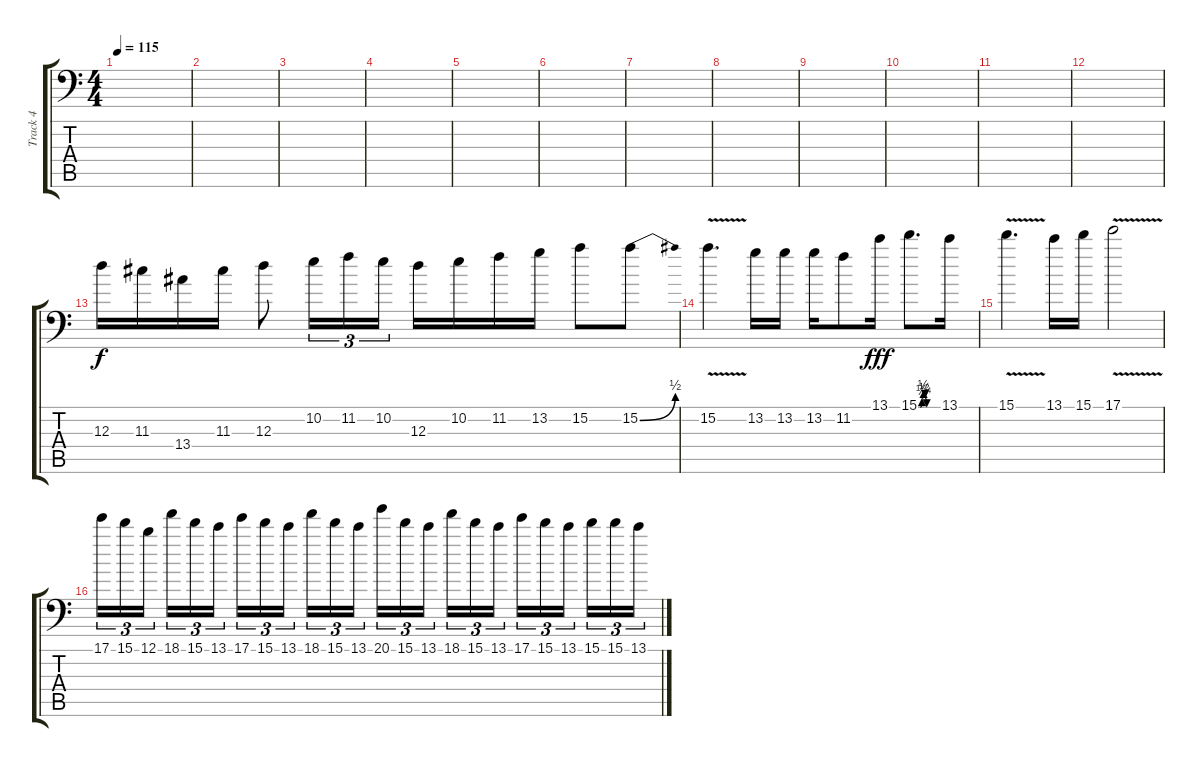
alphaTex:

\track ("Track 4" "Track 4") {instrument distortionguitar}
\staff {score tabs}
\tuning (B3 Gb3 D3 A2 E2 A1) {hide}
\ts (4 4)
\tempo 115
\clef f4
\ks c
|
|
|
|
|
|
|
|
|
|
|
|
12.3.16 11.3.16 13.4.16 11.3.16 12.3.8 10.2.16{tu (3 2)} 11.2.16{tu (3 2)} 10.2.16{tu (3 2)} 12.3.16 10.2.16 11.2.16 13.2.16 15.2.8 15.2{be (bend 0 0 60 2)}.8 |
15.2{v}.4{d} 13.2.16 13.2.16 13.2.16 11.2.8 13.1.16{dy fff} 15.1{be (custom 0 0 5 0 10 1 15 2 20 1 25 0 30 0 60 0)}.8{d} 13.1.16 |
15.1{v}.4{d} 13.1.16 15.1.16 17.1{v}.2 |
17.1.16{tu (3 2)} 15.1.16{tu (3 2)} 12.1.16{tu (3 2) beam splitsecondary} 18.1.16{tu (3 2)} 15.1.16{tu (3 2)} 13.1.16{tu (3 2)} 17.1.16{tu (3 2)} 15.1.16{tu (3 2)} 13.1.16{tu (3 2) beam splitsecondary} 18.1.16{tu (3 2)} 15.1.16{tu (3 2)} 13.1.16{tu (3 2)} 20.1.16{tu (3 2)} 15.1.16{tu (3 2)} 13.1.16{tu (3 2) beam splitsecondary} 18.1.16{tu (3 2)} 15.1.16{tu (3 2)} 13.1.16{tu (3 2)} 17.1.16{tu (3 2)} 15.1.16{tu (3 2)} 13.1.16{tu (3 2) beam splitsecondary} 15.1.16{tu (3 2)} 15.1.16{tu (3 2)} 13.1.16{tu (3 2)}
